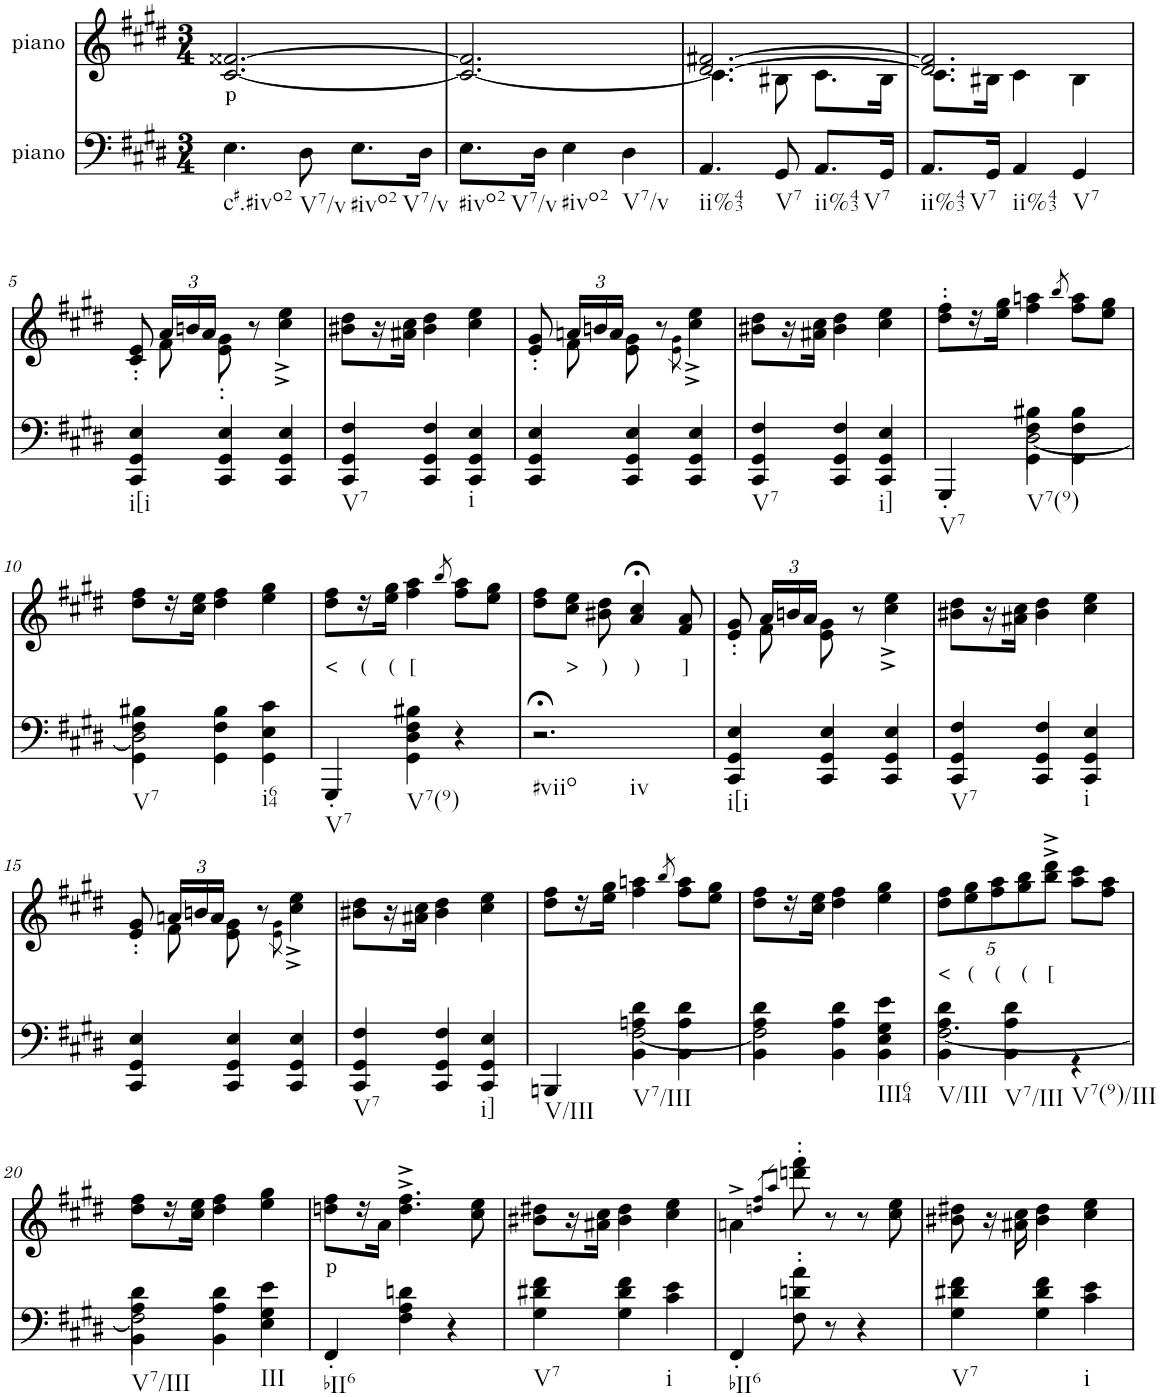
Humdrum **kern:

**kern	**kern	**text
*part2	*part1	*part1
*staff2	*staff1	*staff1
*I"piano	*I"piano	*
*I'Pno	*I'Pno	*
*clefF4	*clefG2	*
*k[f#c#g#d#]	*k[f#c#g#d#]	*
*c#:	*c#:	*
*M3/4	*M3/4	*
=1	=1	=1
!LO:TX:b:t=c#.#ivo2	!	!
!	!	!LO:LY:b
4.E\	[2.c#/ [2.f##X/	p
!LO:TX:b:t=V7/v	!	!
8D#\	.	.
!LO:TX:b:t=#ivo2	!	!
!LO:TX:b:t=V7/v	!	!
8.E\L	.	.
16D#\Jk	.	.
=2	=2	=2
!LO:TX:b:t=#ivo2	!	!
!LO:TX:b:t=V7/v	!	!
8.E\L	2.c#/_ 2.f##/]	.
16D#\Jk	.	.
!LO:TX:b:t=#ivo2	!	!
4E\	.	.
!LO:TX:b:t=V7/v	!	!
4D#\	.	.
=3	=3	=3
*	*^	*
!LO:TX:b:t=ii%43	!	!	!
4.AA/	[2.d#/ [2.f#X/	4.c#\]	.
!LO:TX:b:t=V7	!	!	!
8GG#/	.	8B#X\	.
!LO:TX:b:t=ii%43	!	!	!
!LO:TX:b:t=V7	!	!	!
8.AA/L	.	8.c#\L	.
16GG#/Jk	.	16B#\Jk	.
=4	=4	=4	=4
!LO:TX:b:t=ii%43	!	!	!
!LO:TX:b:t=V7	!	!	!
8.AA/L	2.d#/] 2.f#/]	8.c#\L	.
16GG#/Jk	.	16B#X\Jk	.
!LO:TX:b:t=ii%43	!	!	!
4AA/	.	4c#\	.
!LO:TX:b:t=V7	!	!	!
4GG#/	.	4B#\	.
!!LO:LB:g=z	!!
=5	=5	=5	=5
!LO:TX:b:t=i[i	!	!	!
4CC#/ 4GG#/ 4E/	8c#/' 8e/'	8ryy	.
*	*Xbrackettup	*	*
.	24a/LL	8f#\	.
.	24bn/	.	.
.	24a/JJ	.	.
4CC#/ 4GG#/ 4E/	8ryy	8e\' 8g#\'	.
.	8r	8ryy	.
4CC#/ 4GG#/ 4E/	4ryy	4cc#\^ 4ee\^	.
=6	=6	=6	=6
!LO:TX:b:t=V7	!	!	!
*	*v	*v	*
4CC#/ 4GG#/ 4F#/	8b#X\ 8dd#\L	.
.	16r	.
.	16a#X\ 16cc#\JJ	.
4CC#/ 4GG#/ 4F#/	4b#\ 4dd#\	.
!LO:TX:b:t=i	!	!
4CC#/ 4GG#/ 4E/	4cc#\ 4ee\	.
=7	=7	=7
*	*^	*
4CC#/ 4GG#/ 4E/	8e/' 8g#/'	8ryy	.
.	24an/LL	8f#\	.
.	24bn/	.	.
.	24a/JJ	.	.
4CC#/ 4GG#/ 4E/	8ryy	8e\ 8g#\	.
.	8r	8ryy	.
.	.	8qe\ 8qg#\	.
4CC#/ 4GG#/ 4E/	4ryy	4cc#\^ 4ee\^	.
=8	=8	=8	=8
!LO:TX:b:t=V7	!	!	!
*	*v	*v	*
4CC#/ 4GG#/ 4F#/	8b#X\ 8dd#\L	.
.	16r	.
.	16a#X\ 16cc#\JJ	.
4CC#/ 4GG#/ 4F#/	4b#\ 4dd#\	.
!LO:TX:b:t=i]	!	!
4CC#/ 4GG#/ 4E/	4cc#\ 4ee\	.
=9	=9	=9
*^	*	*
!LO:TX:b:t=V7	!	!	!
4GGG#'/	4ryy	8dd#\' 8ff#\'L	.
.	.	16r	.
.	.	16ee\ 16gg#\JJ	.
!LO:TX:b:t=V7(9)	!	!	!
[2D#\	4GG#\ 4F#\ 4B#X\	4ff#\ 4aan\	.
.	.	8qbb/	.
.	4GG#\ 4F#\ 4B#\	8ff#\ 8aa\L	.
.	.	8ee\ 8gg#\J	.
!!LO:LB:g=z
=10	=10	=10	=10
!LO:TX:b:t=V7	!	!	!
2D#\]	4GG#\ 4F#\ 4B#X\	8dd#\ 8ff#\L	.
.	.	16r	.
.	.	16cc#\ 16ee\JJ	.
.	4GG#\ 4F#\ 4B#\	4dd#\ 4ff#\	.
!LO:TX:b:t=i64	!	!	!
4ryy	4GG#\ 4E\ 4c#\	4ee\ 4gg#\	.
=11	=11	=11	=11
!LO:TX:b:t=V7	!	!	!
!	!	!	!LO:LY:b
*v	*v	*	*
4GGG#'/	8dd#\ 8ff#\L	<
!	!	!LO:LY:b
.	16r	(
!	!	!LO:LY:b
.	16ee\ 16gg#\JJ	(
!LO:TX:b:t=V7(9)	!	!
!	!	!LO:LY:b
4GG#\ 4D#\ 4F#\ 4B#X\	4ff#\ 4aa\	[
.	8qbb/	.
4r	8ff#\ 8aa\L	.
.	8ee\ 8gg#\J	.
=12	=12	=12
!LO:TX:b:t=#viio	!	!
!LO:TX:b:t=iv	!	!
2.r;<	8dd#\ 8ff#\L	.
!	!	!LO:LY:b
.	8cc#\ 8ee\J	>
!	!	!LO:LY:b
.	8b#X\ 8dd#\	)
!	!	!LO:LY:b
.	4a/;< 4cc#/;<	)
!	!	!LO:LY:b
.	8f#/ 8a/	]
=13	=13	=13
*	*^	*
!LO:TX:b:t=i[i	!	!	!
4CC#/ 4GG#/ 4E/	8e/' 8g#/'	8ryy	.
.	24a/LL	8f#\	.
.	24bn/	.	.
.	24a/JJ	.	.
4CC#/ 4GG#/ 4E/	8ryy	8e\ 8g#\	.
.	8r	8ryy	.
4CC#/ 4GG#/ 4E/	4ryy	4cc#\^ 4ee\^	.
=14	=14	=14	=14
!LO:TX:b:t=V7	!	!	!
*	*v	*v	*
4CC#/ 4GG#/ 4F#/	8b#X\ 8dd#\L	.
.	16r	.
.	16a#X\ 16cc#\JJ	.
4CC#/ 4GG#/ 4F#/	4b#\ 4dd#\	.
!LO:TX:b:t=i	!	!
4CC#/ 4GG#/ 4E/	4cc#\ 4ee\	.
!!LO:LB:g=z
=15	=15	=15
*	*^	*
4CC#/ 4GG#/ 4E/	8e/' 8g#/'	8ryy	.
.	24an/LL	8f#\	.
.	24bn/	.	.
.	24a/JJ	.	.
4CC#/ 4GG#/ 4E/	8ryy	8e\ 8g#\	.
.	8r	8ryy	.
.	.	8qe\ 8qg#\	.
4CC#/ 4GG#/ 4E/	4ryy	4cc#\^ 4ee\^	.
=16	=16	=16	=16
!LO:TX:b:t=V7	!	!	!
*	*v	*v	*
4CC#/ 4GG#/ 4F#/	8b#X\ 8dd#\L	.
.	16r	.
.	16a#X\ 16cc#\JJ	.
4CC#/ 4GG#/ 4F#/	4b#\ 4dd#\	.
!LO:TX:b:t=i]	!	!
4CC#/ 4GG#/ 4E/	4cc#\ 4ee\	.
=17	=17	=17
*^	*	*
!LO:TX:b:t=V/III	!	!	!
4BBBn/	4ryy	8dd#\ 8ff#\L	.
.	.	16r	.
.	.	16ee\ 16gg#\JJ	.
!LO:TX:b:t=V7/III	!	!	!
[2F#\	4BB\ 4An\ 4d#\	4ff#\ 4aan\	.
.	.	8qbb/	.
.	4BB\ 4A\ 4d#\	8ff#\ 8aa\L	.
.	.	8ee\ 8gg#\J	.
=18	=18	=18	=18
2F#\]	4BB\ 4A\ 4d#\	8dd#\ 8ff#\L	.
.	.	16r	.
.	.	16cc#\ 16ee\JJ	.
.	4BB\ 4A\ 4d#\	4dd#\ 4ff#\	.
!LO:TX:b:t=III64	!	!	!
4ryy	4BB\ 4E\ 4G#\ 4e\	4ee\ 4gg#\	.
=19	=19	=19	=19
!LO:TX:b:t=V/III	!	!	!
!LO:TX:b:t=V7/III	!	!	!
!LO:TX:b:t=V7(9)/III	!	!	!
!	!	!	!LO:LY:b
[2.F#\	4BB\ 4A\ 4d#\	10dd#\ 10ff#\L	<
!	!	!	!LO:LY:b
.	.	10ee\ 10gg#\	(
!	!	!	!LO:LY:b
.	.	10ff#\ 10aa\	(
.	4BB\ 4A\ 4d#\	.	.
!	!	!	!LO:LY:b
.	.	10gg#\ 10bb\	(
!	!	!	!LO:LY:b
.	.	10bb\^ 10ddd#\^J	[
.	4r	8aa\ 8ccc#\L	.
.	.	8ff#\ 8aa\J	.
!!LO:LB:g=z
=20	=20	=20	=20
!LO:TX:b:t=V7/III	!	!	!
2F#\]	4BB\ 4A\ 4d#\	8dd#\ 8ff#\L	.
.	.	16r	.
.	.	16cc#\ 16ee\JJ	.
.	4BB\ 4A\ 4d#\	4dd#\ 4ff#\	.
!LO:TX:b:t=III	!	!	!
4ryy	4E\ 4G#\ 4e\	4ee\ 4gg#\	.
=21	=21	=21	=21
!LO:TX:b:t=bII6	!	!	!
!	!	!	!LO:LY:b
*v	*v	*	*
4FF#'/	8ddn\ 8ff#\L	p
.	16r	.
.	16a\JJ	.
4F#\ 4A\ 4dn\	4.dd\^ 4.ff#\^	.
4r	.	.
.	8cc#\ 8ee\	.
=22	=22	=22
!LO:TX:b:t=V7	!	!
4G#\ 4d#X\ 4f#\	8b#X\ 8dd#X\L	.
.	16r	.
.	16a#X\ 16cc#\JJ	.
4G#\ 4d#\ 4f#\	4b#\ 4dd#\	.
!LO:TX:b:t=i	!	!
4c#\ 4e\	4cc#\ 4ee\	.
=23	=23	=23
!LO:TX:b:t=bII6	!	!
4FF#'/	4an^\	.
.	8qddn/ 8qff#/L	.
.	8qaa/J	.
8F#\' 8dn\' 8a\'	8dddn\' 8fff#\'	.
8r	8r	.
4r	8r	.
.	8cc#\ 8ee\	.
=24	=24	=24
!LO:TX:b:t=V7	!	!
4G#\ 4d#X\ 4f#\	8b#X\ 8dd#X\	.
.	16r	.
.	16a#X\ 16cc#\	.
4G#\ 4d#\ 4f#\	4b#\ 4dd#\	.
!LO:TX:b:t=i	!	!
4c#\ 4e\	4cc#\ 4ee\	.
=	=	=
*-	*-	*-
